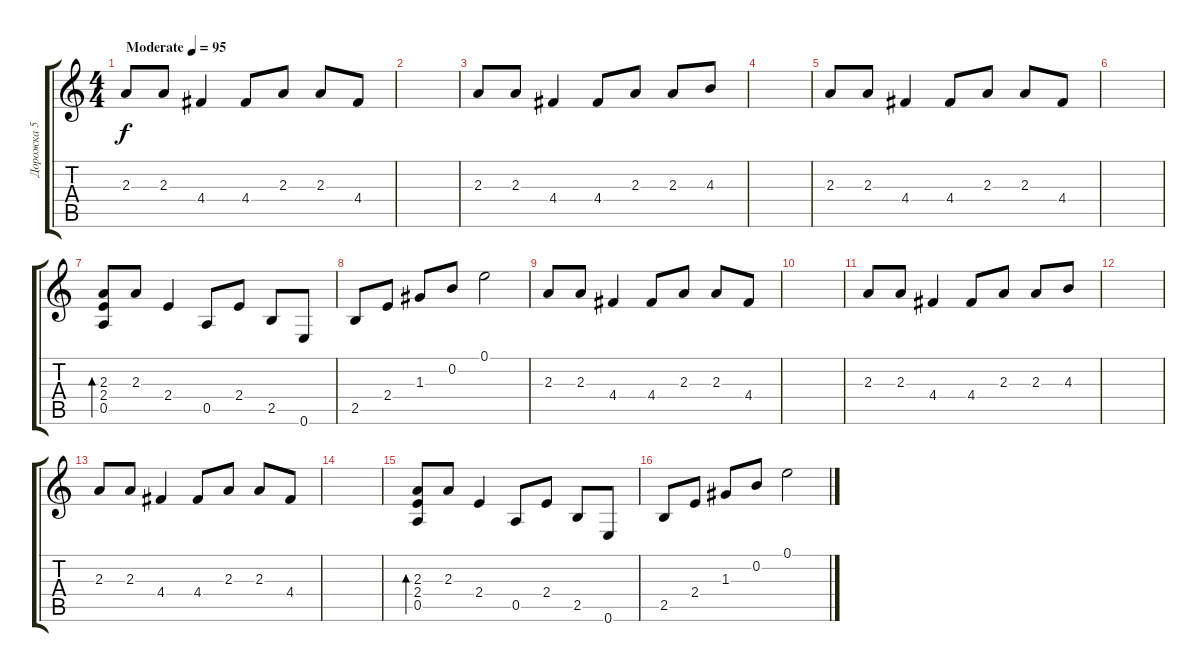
\track ("Дорожка 5" "Дорожка 5") {instrument acousticguitarsteel}
\staff {score tabs}
\tuning (E4 B3 G3 D3 A2 E2) {hide}
\ts (4 4)
\tempo (95 "Moderate")
\clef g2
\ks c
2.3.8{dy f instrument acousticguitarsteel} 2.3.8 4.4.4 4.4.8 2.3.8 2.3.8 4.4.8 |
|
2.3.8 2.3.8 4.4.4 4.4.8 2.3.8 2.3.8 4.3.8 |
|
2.3.8 2.3.8 4.4.4 4.4.8 2.3.8 2.3.8 4.4.8 |
|
(2.3 2.4 0.5).8{bd 120} 2.3.8 2.4.4 0.5.8 2.4.8 2.5.8 0.6.8 |
2.5.8 2.4.8 1.3.8 0.2.8 0.1.2 |
2.3.8 2.3.8 4.4.4 4.4.8 2.3.8 2.3.8 4.4.8 |
|
2.3.8 2.3.8 4.4.4 4.4.8 2.3.8 2.3.8 4.3.8 |
|
2.3.8 2.3.8 4.4.4 4.4.8 2.3.8 2.3.8 4.4.8 |
|
(2.3 2.4 0.5).8{bd 120} 2.3.8 2.4.4 0.5.8 2.4.8 2.5.8 0.6.8 |
2.5.8 2.4.8 1.3.8 0.2.8 0.1.2
